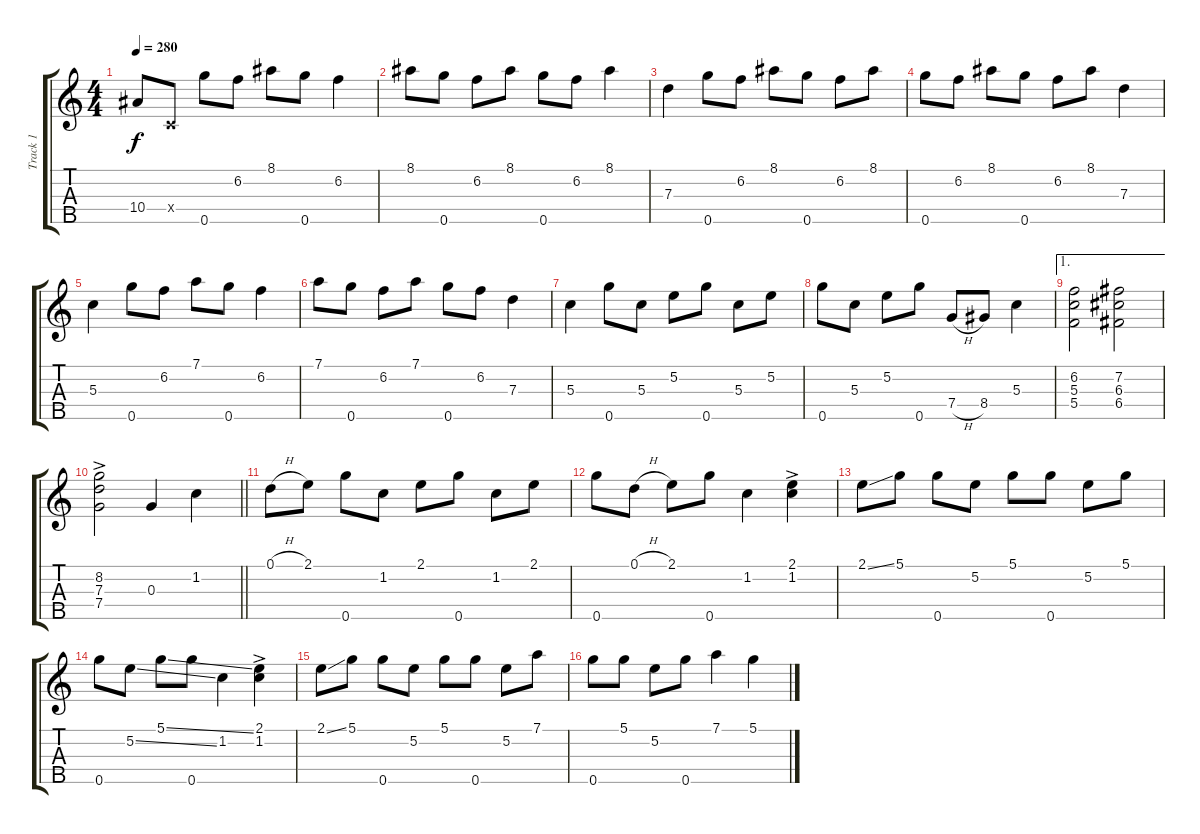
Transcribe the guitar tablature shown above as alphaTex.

\track ("Track 1" "Track 1") {instrument banjo}
\staff {score tabs}
\tuning (D4 B3 G3 C3 G4) {hide}
\displaytranspose 12
\ts (4 4)
\tempo 280
\clef g2
\ks c
10.4.8{dy f} 0.4{x}.8 0.5.8 6.2.8 8.1.8 0.5.8 6.2.4 |
8.1.8 0.5.8 6.2.8 8.1.8 0.5.8 6.2.8 8.1.4 |
7.3.4 0.5.8 6.2.8 8.1.8 0.5.8 6.2.8 8.1.8 |
0.5.8 6.2.8 8.1.8 0.5.8 6.2.8 8.1.8 7.3.4 |
5.3.4 0.5.8 6.2.8 7.1.8 0.5.8 6.2.4 |
7.1.8 0.5.8 6.2.8 7.1.8 0.5.8 6.2.8 7.3.4 |
5.3.4 0.5.8 5.3.8 5.2.8 0.5.8 5.3.8 5.2.8 |
0.5.8 5.3.8 5.2.8 0.5.8 7.4{h}.8 8.4.8 5.3.4 |
\ae 1
(6.2 5.3 5.4).2 (7.2 6.3 6.4).2 |
\barLineRight lightlight
(8.2{ac} 7.3{ac} 7.4).2 0.3.4 1.2.4 |
0.1{h}.8 2.1.8 0.5.8 1.2.8 2.1.8 0.5.8 1.2.8 2.1.8 |
0.5.8 0.1{h}.8 2.1.8 0.5.8 1.2.4 (2.1{ac} 1.2{ac}).4 |
2.1{ss}.8 5.1.8 0.5.8 5.2.8 5.1.8 0.5.8 5.2.8 5.1.8 |
0.5.8 5.2{ss}.8 5.1{ss}.8 0.5.8 1.2.4 (2.1{ac} 1.2{ac}).4 |
2.1{ss}.8 5.1.8 0.5.8 5.2.8 5.1.8 0.5.8 5.2.8 7.1.8 |
0.5.8 5.1.8 5.2.8 0.5.8 7.1.4 5.1{ss}.4
